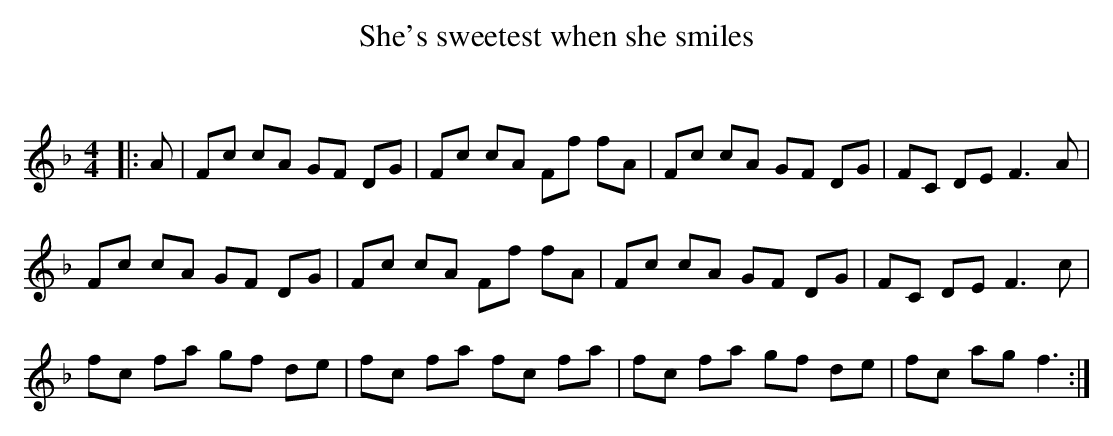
X:1
T: She's sweetest when she smiles
C:
Q: 232
K:F
M:4/4
L:1/8
|:A|Fc cA GF DG|Fc cA Ff fA|Fc cA GF DG|FC DE F3A|
Fc cA GF DG|Fc cA Ff fA|Fc cA GF DG|FC DE F3c|
fc fa gf de|fc fa fc fa|fc fa gf de|fc ag f3:|
